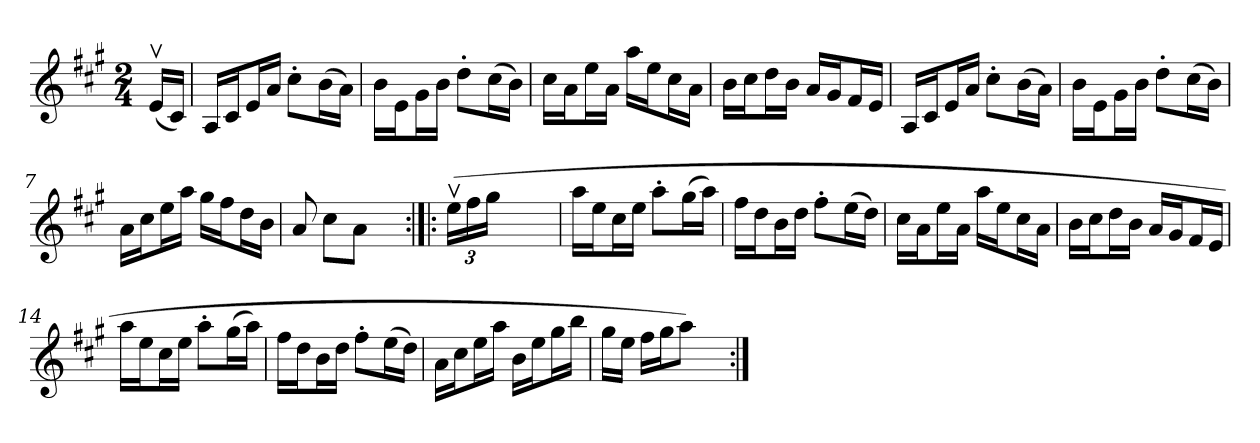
**kern
*part1
*staff1
*clefG2
*k[f#c#g#]
*A:
*M2/4
=
(16ev/LL
16c#/JJ)
=1
16A/LL
16c#/J
16e/L
16a/JJ
8cc#'\L
(16b\L
16a\JJ)
=2
16b\LL
16e\J
16g#\L
16b\JJ
8dd'\L
(16cc#\L
16b\JJ)
=3
16cc#\LL
16a\J
16ee\L
16a\JJ
16aa\LL
16ee\J
16cc#\L
16a\JJ
=4
16b\LL
16cc#\J
16dd\L
16b\JJ
16a/LL
16g#/J
16f#/L
16e/JJ
=5
16A/LL
16c#/J
16e/L
16a/JJ
8cc#'\L
(16b\L
16a\JJ)
=6
16b\LL
16e\J
16g#\L
16b\JJ
8dd'\L
(16cc#\L
16b\JJ)
=7
16a\LL
16cc#\J
16ee\L
16aa\JJ
16gg#\LL
16ff#\J
16dd\L
16b\JJ
=8
8a
8cc#\L
8a\J
8ryy
=9:|!|:
(24eev\LL
24ff#\
24gg#\JJ
4.ryy
=10
16aa\LL
16ee\J
16cc#\L
16ee\JJ
8aa'\L
(16gg#\L
16aa\JJ)
=11
16ff#\LL
16dd\J
16b\L
16dd\JJ
8ff#'\L
(16ee\L
16dd\JJ)
=12
16cc#\LL
16a\J
16ee\L
16a\JJ
16aa\LL
16ee\J
16cc#\L
16a\JJ
=13
16b\LL
16cc#\J
16dd\L
16b\JJ
16a/LL
16g#/J
16f#/L
16e/JJ
=14
16aa\LL
16ee\J
16cc#\L
16ee\JJ
8aa'\L
(16gg#\L
16aa\JJ)
=15
16ff#\LL
16dd\J
16b\L
16dd\JJ
8ff#'\L
(16ee\L
16dd\JJ)
=16
16a\LL
16cc#\J
16ee\L
16aa\JJ
16b\LL
16ee\J
16gg#\L
16bb\JJ
=17
16gg#\LL
16ee\JJ
16ff#\LL
16gg#\J
8aa\J)
8ryy
=:|!
*-
